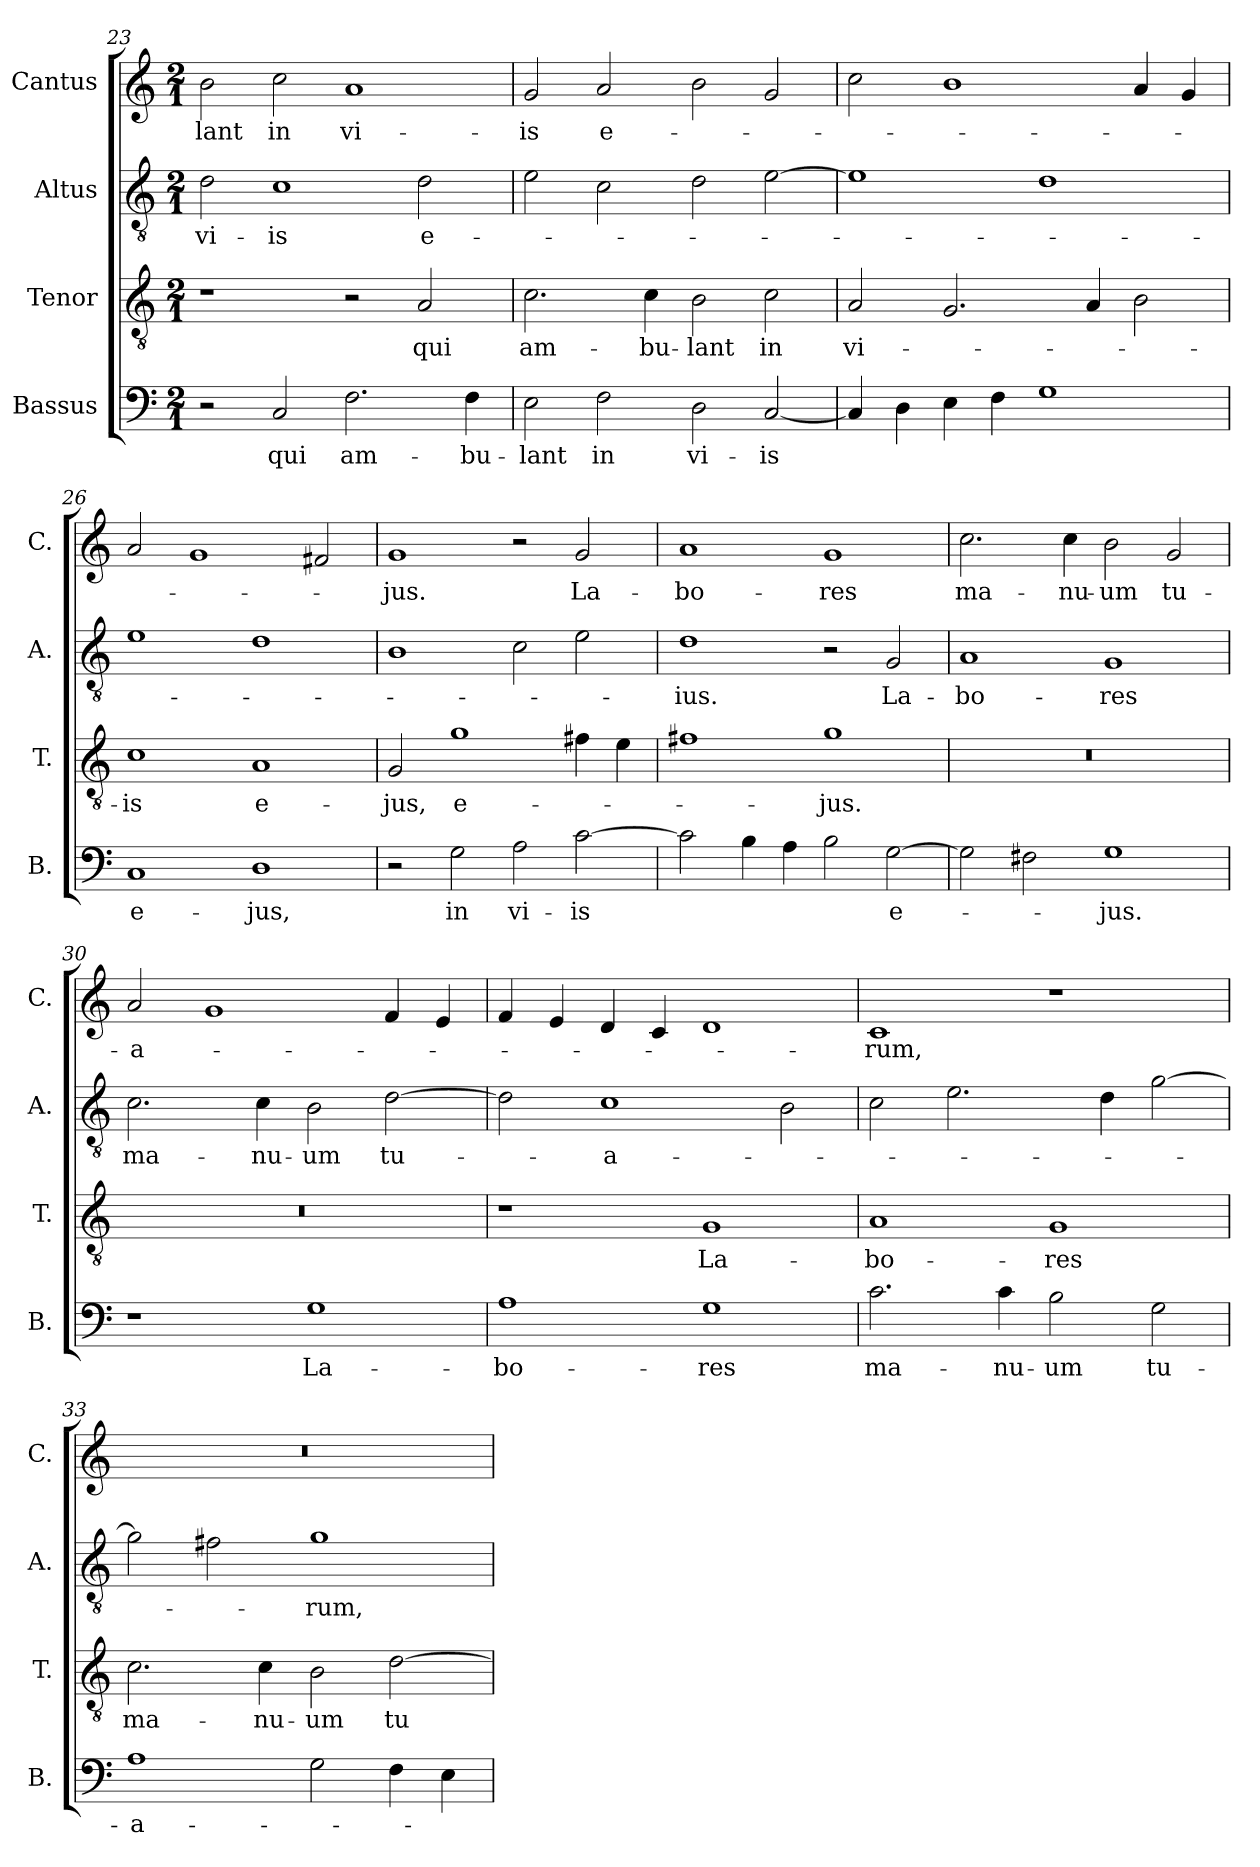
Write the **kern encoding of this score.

**kern	**text	**kern	**text	**kern	**text	**kern	**text
*part4	*part4	*part3	*part3	*part2	*part2	*part1	*part1
*staff4	*staff4	*staff3	*staff3	*staff2	*staff2	*staff1	*staff1
*I"Bassus	*	*I"Tenor	*	*I"Altus	*	*I"Cantus	*
*I'B.	*	*I'T.	*	*I'A.	*	*I'C.	*
*clefF4	*	*clefGv2	*	*clefGv2	*	*clefG2	*
*k[]	*	*k[]	*	*k[]	*	*k[]	*
*M2/1	*	*M2/1	*	*M2/1	*	*M2/1	*
=23	=23	=23	=23	=23	=23	=23	=23
!	!	!	!	!	!LO:LY:b	!	!LO:LY:b
2r	.	1r	.	2d\	vi-	2b\	-lant
!	!LO:LY:b	!	!	!	!LO:LY:b	!	!LO:LY:b
2C/	qui	.	.	1c	-is	2cc\	in
!	!LO:LY:b	!	!	!	!	!	!LO:LY:b
2.F\	am-	2r	.	.	.	1a	vi-
!	!	!	!LO:LY:b	!	!LO:LY:b	!	!
.	.	2A/	qui	2d\	e-	.	.
!	!LO:LY:b	!	!	!	!	!	!
4F\	-bu-	.	.	.	.	.	.
=24	=24	=24	=24	=24	=24	=24	=24
!	!LO:LY:b	!	!LO:LY:b	!	!	!	!LO:LY:b
2E\	-lant	2.c\	am-	2e\	.	2g/	-is
!	!LO:LY:b	!	!	!	!	!	!LO:LY:b
2F\	in	.	.	2c\	.	2a/	e-
!	!	!	!LO:LY:b	!	!	!	!
.	.	4c\	-bu-	.	.	.	.
!	!LO:LY:b	!	!LO:LY:b	!	!	!	!
2D\	vi-	2B\	-lant	2d\	.	2b\	.
!	!LO:LY:b	!	!LO:LY:b	!	!	!	!
[2C/	-is	2c\	in	[2e\	.	2g/	.
=25	=25	=25	=25	=25	=25	=25	=25
!	!	!	!LO:LY:b	!	!	!	!
4C/]	.	2A/	vi-	1e]	.	2cc\	.
4D\	.	.	.	.	.	.	.
4E\	.	2.G/	.	.	.	1b	.
4F\	.	.	.	.	.	.	.
1G	.	.	.	1d	.	.	.
.	.	4A/	.	.	.	.	.
.	.	2B\	.	.	.	4a/	.
.	.	.	.	.	.	4g/	.
=26	=26	=26	=26	=26	=26	=26	=26
!	!LO:LY:b	!	!LO:LY:b	!	!	!	!
1C	e-	1c	-is	1e	.	2a/	.
.	.	.	.	.	.	1g	.
!	!LO:LY:b	!	!LO:LY:b	!	!	!	!
1D	-jus,	1A	e-	1d	.	.	.
.	.	.	.	.	.	2f#X/	.
!!LO:LB:g=z
=27	=27	=27	=27	=27	=27	=27	=27
!	!	!	!LO:LY:b	!	!	!	!LO:LY:b
2r	.	2G/	-jus,	1B	.	1g	-jus.
!	!LO:LY:b	!	!LO:LY:b	!	!	!	!
2G\	in	1g	e-	.	.	.	.
!	!LO:LY:b	!	!	!	!	!	!
2A\	vi-	.	.	2c\	.	2r	.
!	!LO:LY:b	!	!	!	!	!	!LO:LY:b
[2c\	-is	4f#X\	.	2e\	.	2g/	La-
.	.	4e\	.	.	.	.	.
=28	=28	=28	=28	=28	=28	=28	=28
!	!	!	!	!	!LO:LY:b	!	!LO:LY:b
2c\]	.	1f#X	.	1d	ius.	1a	-bo-
4B\	.	.	.	.	.	.	.
4A\	.	.	.	.	.	.	.
!	!	!	!LO:LY:b	!	!	!	!LO:LY:b
2B\	.	1g	-jus.	2r	.	1g	-res
!	!LO:LY:b	!	!	!	!LO:LY:b	!	!
[2G\	e-	.	.	2G/	La-	.	.
=29	=29	=29	=29	=29	=29	=29	=29
!	!	!	!	!	!LO:LY:b	!	!LO:LY:b
2G\]	.	0r	.	1A	-bo-	2.cc\	ma-
2F#X\	.	.	.	.	.	.	.
!	!	!	!	!	!	!	!LO:LY:b
.	.	.	.	.	.	4cc\	-nu-
!	!LO:LY:b	!	!	!	!LO:LY:b	!	!LO:LY:b
1G	-jus.	.	.	1G	-res	2b\	-um
!	!	!	!	!	!	!	!LO:LY:b
.	.	.	.	.	.	2g/	tu-
=30	=30	=30	=30	=30	=30	=30	=30
!	!	!	!	!	!LO:LY:b	!	!LO:LY:b
1r	.	0r	.	2.c\	ma-	2a/	-a-
.	.	.	.	.	.	1g	.
!	!	!	!	!	!LO:LY:b	!	!
.	.	.	.	4c\	-nu-	.	.
!	!LO:LY:b	!	!	!	!LO:LY:b	!	!
1G	La-	.	.	2B\	-um	.	.
!	!	!	!	!	!LO:LY:b	!	!
.	.	.	.	[2d\	tu-	4f/	.
.	.	.	.	.	.	4e/	.
=31	=31	=31	=31	=31	=31	=31	=31
!	!LO:LY:b	!	!	!	!	!	!
1A	-bo-	1r	.	2d\]	.	4f/	.
.	.	.	.	.	.	4e/	.
!	!	!	!	!	!LO:LY:b	!	!
.	.	.	.	1c	-a-	4d/	.
.	.	.	.	.	.	4c/	.
!	!LO:LY:b	!	!LO:LY:b	!	!	!	!
1G	-res	1G	La-	.	.	1d	.
.	.	.	.	2B\	.	.	.
!!LO:PB:g=z
=32	=32	=32	=32	=32	=32	=32	=32
!	!LO:LY:b	!	!LO:LY:b	!	!	!	!LO:LY:b
2.c\	ma-	1A	-bo-	2c\	.	1c	-rum,
.	.	.	.	2.e\	.	.	.
!	!LO:LY:b	!	!	!	!	!	!
4c\	-nu-	.	.	.	.	.	.
!	!LO:LY:b	!	!LO:LY:b	!	!	!	!
2B\	-um	1G	-res	.	.	1r	.
.	.	.	.	4d\	.	.	.
!	!LO:LY:b	!	!	!	!	!	!
2G\	tu-	.	.	[2g\	.	.	.
=33	=33	=33	=33	=33	=33	=33	=33
!	!LO:LY:b	!	!LO:LY:b	!	!	!	!
1A	-a-	2.c\	ma-	2g\]	.	0r	.
.	.	.	.	2f#X\	.	.	.
!	!	!	!LO:LY:b	!	!	!	!
.	.	4c\	-nu-	.	.	.	.
!	!	!	!LO:LY:b	!	!LO:LY:b	!	!
2G\	.	2B\	-um	1g	-rum,	.	.
!	!	!	!LO:LY:b	!	!	!	!
4F\	.	[2d\	tu-	.	.	.	.
4E\	.	.	.	.	.	.	.
=	=	=	=	=	=	=	=
*-	*-	*-	*-	*-	*-	*-	*-
